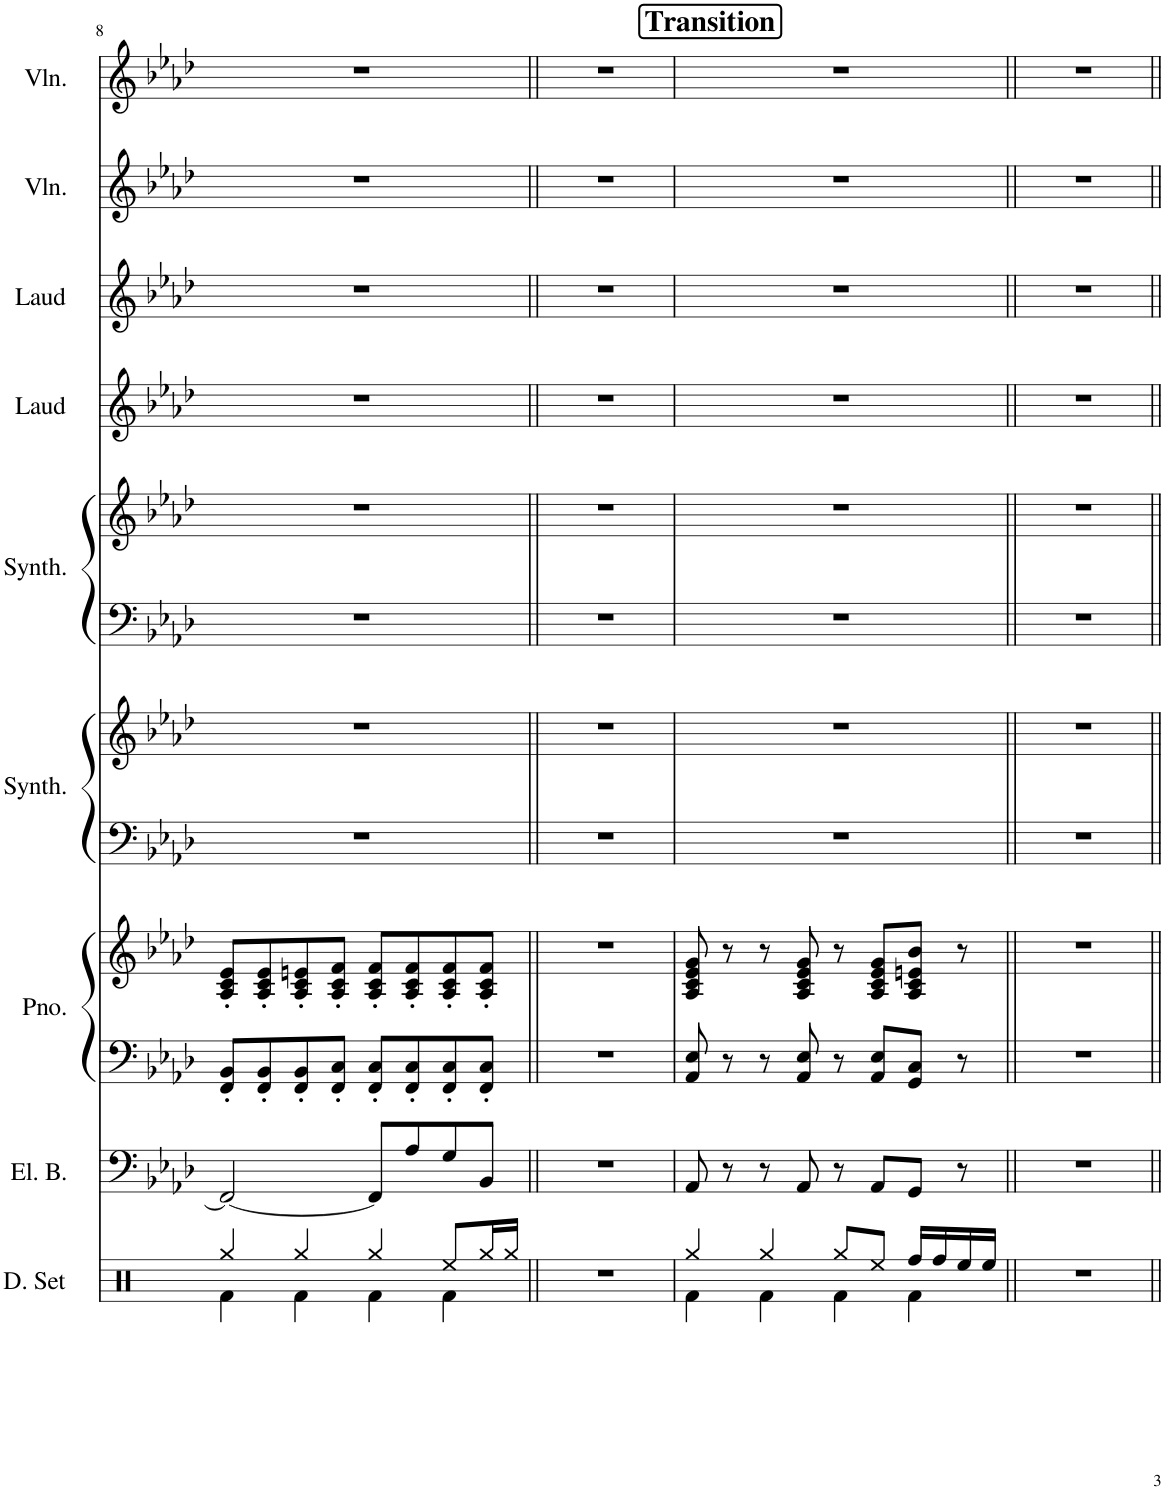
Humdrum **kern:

**kern	**kern	**kern	**kern	**kern	**kern	**kern	**kern	**kern	**kern	**kern	**kern
*part9	*part8	*part7	*part7	*part6	*part6	*part5	*part5	*part4	*part3	*part2	*part1
*staff12	*staff11	*staff10	*staff9	*staff8	*staff7	*staff6	*staff5	*staff4	*staff3	*staff2	*staff1
*I"Drumset	*I"Electric Bass	*I"Piano	*	*I"String Synthesizer	*	*I"Square Synthesizer	*	*I"Laud	*I"Laud	*I"Violin	*I"Violin
*I'D. Set	*I'El. B.	*I'Pno.	*	*I'Synth.	*	*I'Synth.	*	*I'Laud	*I'Laud	*I'Vln.	*I'Vln.
!!LO:PB:g=z
*clefX	*clefF4	*clefF4	*clefG2	*clefF4	*clefG2	*clefF4	*clefG2	*clefG2	*clefG2	*clefG2	*clefG2
*	*Trd7c12	*	*	*	*	*	*	*	*	*	*
*k[]	*k[b-e-a-d-]	*k[b-e-a-d-]	*k[b-e-a-d-]	*k[b-e-a-d-]	*k[b-e-a-d-]	*k[b-e-a-d-]	*k[b-e-a-d-]	*k[b-e-a-d-]	*k[b-e-a-d-]	*k[b-e-a-d-]	*k[b-e-a-d-]
*M4/4	*M4/4	*M4/4	*M4/4	*M4/4	*M4/4	*M4/4	*M4/4	*M4/4	*M4/4	*M4/4	*M4/4
=8	=8	=8	=8	=8	=8	=8	=8	=8	=8	=8	=8
*^	*	*	*	*	*	*	*	*	*	*	*
4Rgg/	4Rf\	2FF/_	8FF/' 8BB-/'L	8A-/' 8c/' 8e-/'L	1r	1r	1r	1r	1r	1r	1r	1r
.	.	.	8FF/' 8BB-/'	8A-/' 8c/' 8e-/'	.	.	.	.	.	.	.	.
4Rgg/	4Rf\	.	8FF/' 8BB-/'	8A-/' 8c/' 8en/'	.	.	.	.	.	.	.	.
.	.	.	8FF/' 8C/'J	8A-/' 8c/' 8f/'J	.	.	.	.	.	.	.	.
4Rgg/	4Rf\	8FF/L]	8FF/' 8C/'L	8A-/' 8c/' 8f/'L	.	.	.	.	.	.	.	.
.	.	8A-/	8FF/' 8C/'	8A-/' 8c/' 8f/'	.	.	.	.	.	.	.	.
8Ree/L	4Rf\	8G/	8FF/' 8C/'	8A-/' 8c/' 8f/'	.	.	.	.	.	.	.	.
16Rgg/L	.	8BB-/J	8FF/' 8C/'J	8A-/' 8c/' 8f/'J	.	.	.	.	.	.	.	.
16Rgg/JJ	.	.	.	.	.	.	.	.	.	.	.	.
*v	*v	*	*	*	*	*	*	*	*	*	*	*
=9||	=9||	=9||	=9||	=9||	=9||	=9||	=9||	=9||	=9||	=9||	=9||
1r	1r	1r	1r	1r	1r	1r	1r	1r	1r	1r	1r
!!LO:REH:place=s1:a:B:cj:fs=14:t=Transition
=10	=10	=10	=10	=10	=10	=10	=10	=10	=10	=10	=10
*^	*	*	*	*	*	*	*	*	*	*	*
4Rgg/	4Rf\	8AA-/	8AA-/ 8E-/	8A-/ 8c/ 8e-/ 8g/	1r	1r	1r	1r	1r	1r	1r	1r
.	.	8r	8r	8r	.	.	.	.	.	.	.	.
4Rgg/	4Rf\	8r	8r	8r	.	.	.	.	.	.	.	.
.	.	8AA-/	8AA-/ 8E-/	8A-/ 8c/ 8e-/ 8g/	.	.	.	.	.	.	.	.
8Rgg/L	4Rf\	8r	8r	8r	.	.	.	.	.	.	.	.
8Ree/J	.	8AA-/L	8AA-/ 8E-/L	8A-/ 8c/ 8e-/ 8g/L	.	.	.	.	.	.	.	.
16Rff/LL	4Rf\	8GG/J	8GG/ 8C/J	8A-/ 8c/ 8en/ 8b-/J	.	.	.	.	.	.	.	.
16Rff/	.	.	.	.	.	.	.	.	.	.	.	.
16Ree/	.	8r	8r	8r	.	.	.	.	.	.	.	.
16Ree/JJ	.	.	.	.	.	.	.	.	.	.	.	.
*v	*v	*	*	*	*	*	*	*	*	*	*	*
=11||	=11||	=11||	=11||	=11||	=11||	=11||	=11||	=11||	=11||	=11||	=11||
1r	1r	1r	1r	1r	1r	1r	1r	1r	1r	1r	1r
=||	=||	=||	=||	=||	=||	=||	=||	=||	=||	=||	=||
*-	*-	*-	*-	*-	*-	*-	*-	*-	*-	*-	*-
